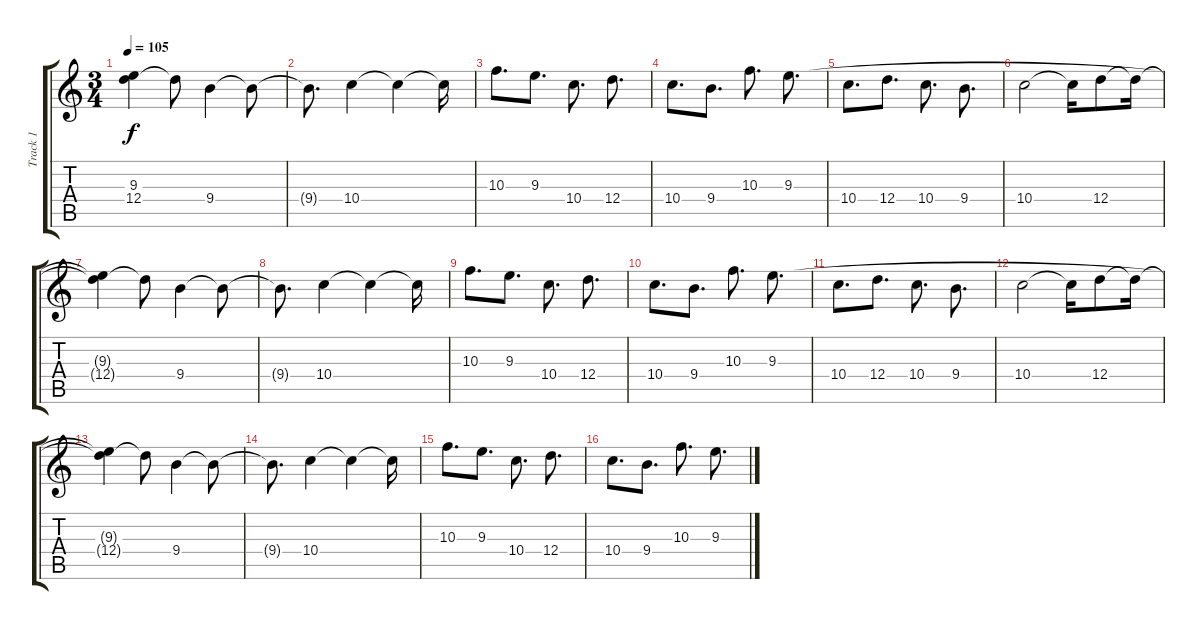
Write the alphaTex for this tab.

\track ("Track 1" "Track 1") {instrument electricguitarclean}
\staff {score tabs}
\tuning (E4 B3 G3 D3 A2 D2) {hide}
\ts (3 4)
\tempo 105
\clef g2
\ks c
(9.3{t} 12.4{t}).4{dy f} 12.4{t}.8 9.4.4 9.4{t}.8 |
9.4{t}.8{d} 10.4.4 10.4{t}.4 10.4{t}.16 |
10.3.8{d} 9.3.8{d} 10.4.8{d} 12.4.8{d} |
10.4.8{d} 9.4.8{d} 10.3.8{d} 9.3.8{d} |
10.4.8{d} 12.4.8{d} 10.4.8{d} 9.4.8{d} |
10.4.2 10.4{t}.16 12.4.8 12.4{t}.16 |
(9.3{t} 12.4{t}).4 12.4{t}.8 9.4.4 9.4{t}.8 |
9.4{t}.8{d} 10.4.4 10.4{t}.4 10.4{t}.16 |
10.3.8{d} 9.3.8{d} 10.4.8{d} 12.4.8{d} |
10.4.8{d} 9.4.8{d} 10.3.8{d} 9.3.8{d} |
10.4.8{d} 12.4.8{d} 10.4.8{d} 9.4.8{d} |
10.4.2 10.4{t}.16 12.4.8 12.4{t}.16 |
(9.3{t} 12.4{t}).4 12.4{t}.8 9.4.4 9.4{t}.8 |
9.4{t}.8{d} 10.4.4 10.4{t}.4 10.4{t}.16 |
10.3.8{d} 9.3.8{d} 10.4.8{d} 12.4.8{d} |
10.4.8{d} 9.4.8{d} 10.3.8{d} 9.3.8{d}
